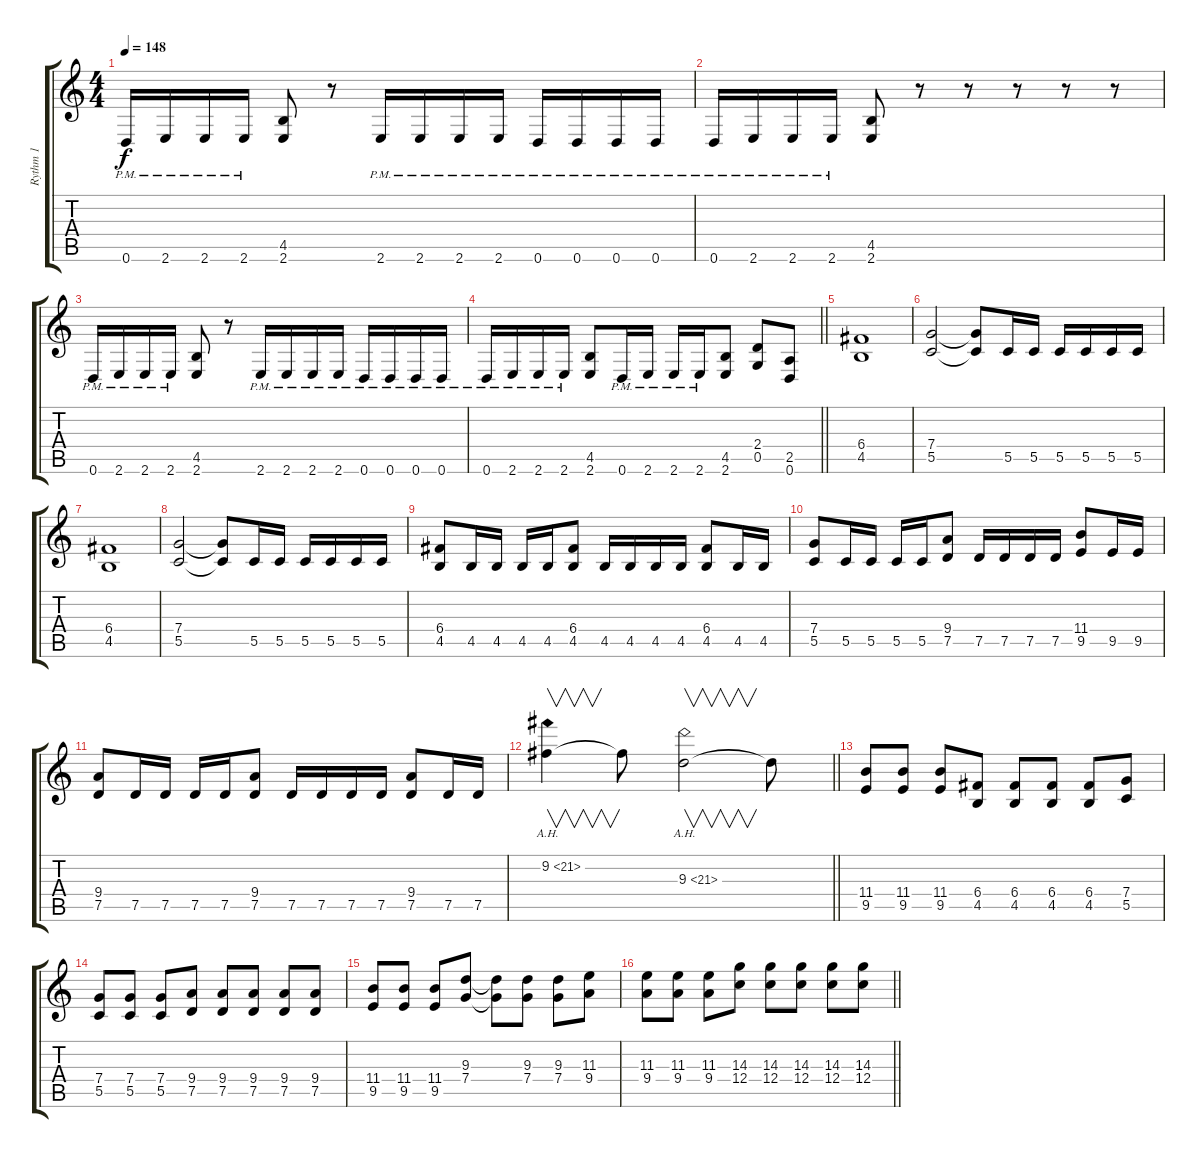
\track ("Rythm 1" "Rythm 1") {instrument overdrivenguitar}
\staff {score tabs}
\tuning (D4 A3 F3 C3 G2 D2) {hide}
\ts (4 4)
\tempo 148
\clef g2
\ks c
0.6{pm}.16{dy f} 2.6{pm}.16 2.6{pm}.16 2.6{pm}.16 (4.5 2.6).8 r.8 2.6{pm}.16 2.6{pm}.16 2.6{pm}.16 2.6{pm}.16 0.6{pm}.16 0.6{pm}.16 0.6{pm}.16 0.6{pm}.16 |
0.6{pm}.16 2.6{pm}.16 2.6{pm}.16 2.6{pm}.16 (4.5 2.6).8 r.8 r.8 r.8 r.8 r.8 |
0.6{pm}.16 2.6{pm}.16 2.6{pm}.16 2.6{pm}.16 (4.5 2.6).8 r.8 2.6{pm}.16 2.6{pm}.16 2.6{pm}.16 2.6{pm}.16 0.6{pm}.16 0.6{pm}.16 0.6{pm}.16 0.6{pm}.16 |
\barLineRight lightlight
0.6{pm}.16 2.6{pm}.16 2.6{pm}.16 2.6{pm}.16 (4.5 2.6).8 0.6{pm}.16 2.6{pm}.16 2.6{pm}.16 2.6{pm}.16 (4.5 2.6).8 (2.4 0.5).8 (2.5 0.6).8 |
\section ("" "")
(6.4 4.5).1 |
(7.4 5.5).2 (7.4{t} 5.5{t}).8 5.5.16 5.5.16 5.5.16 5.5.16 5.5.16 5.5.16 |
(6.4 4.5).1 |
(7.4 5.5).2 (7.4{t} 5.5{t}).8 5.5.16 5.5.16 5.5.16 5.5.16 5.5.16 5.5.16 |
(6.4 4.5).8 4.5.16 4.5.16 4.5.16 4.5.16 (6.4 4.5).8 4.5.16 4.5.16 4.5.16 4.5.16 (6.4 4.5).8 4.5.16 4.5.16 |
(7.4 5.5).8 5.5.16 5.5.16 5.5.16 5.5.16 (9.4 7.5).8 7.5.16 7.5.16 7.5.16 7.5.16 (11.4 9.5).8 9.5.16 9.5.16 |
(9.4 7.5).8 7.5.16 7.5.16 7.5.16 7.5.16 (9.4 7.5).8 7.5.16 7.5.16 7.5.16 7.5.16 (9.4 7.5).8 7.5.16 7.5.16 |
\barLineRight lightlight
9.2{ah 12}.4{v} 9.2{t}.8 9.3{ah 12}.2{v} 9.3{t}.8 |
\section ("" "")
(11.4 9.5).8 (11.4 9.5).8 (11.4 9.5).8 (6.4 4.5).8 (6.4 4.5).8 (6.4 4.5).8 (6.4 4.5).8 (7.4 5.5).8 |
(7.4 5.5).8 (7.4 5.5).8 (7.4 5.5).8 (9.4 7.5).8 (9.4 7.5).8 (9.4 7.5).8 (9.4 7.5).8 (9.4 7.5).8 |
(11.4 9.5).8 (11.4 9.5).8 (11.4 9.5).8 (9.3 7.4).8 (9.3{t} 7.4{t}).8 (9.3 7.4).8 (9.3 7.4).8 (11.3 9.4).8 |
\barLineRight lightlight
(11.3 9.4).8 (11.3 9.4).8 (11.3 9.4).8 (14.3 12.4).8 (14.3 12.4).8 (14.3 12.4).8 (14.3 12.4).8 (14.3 12.4).8
